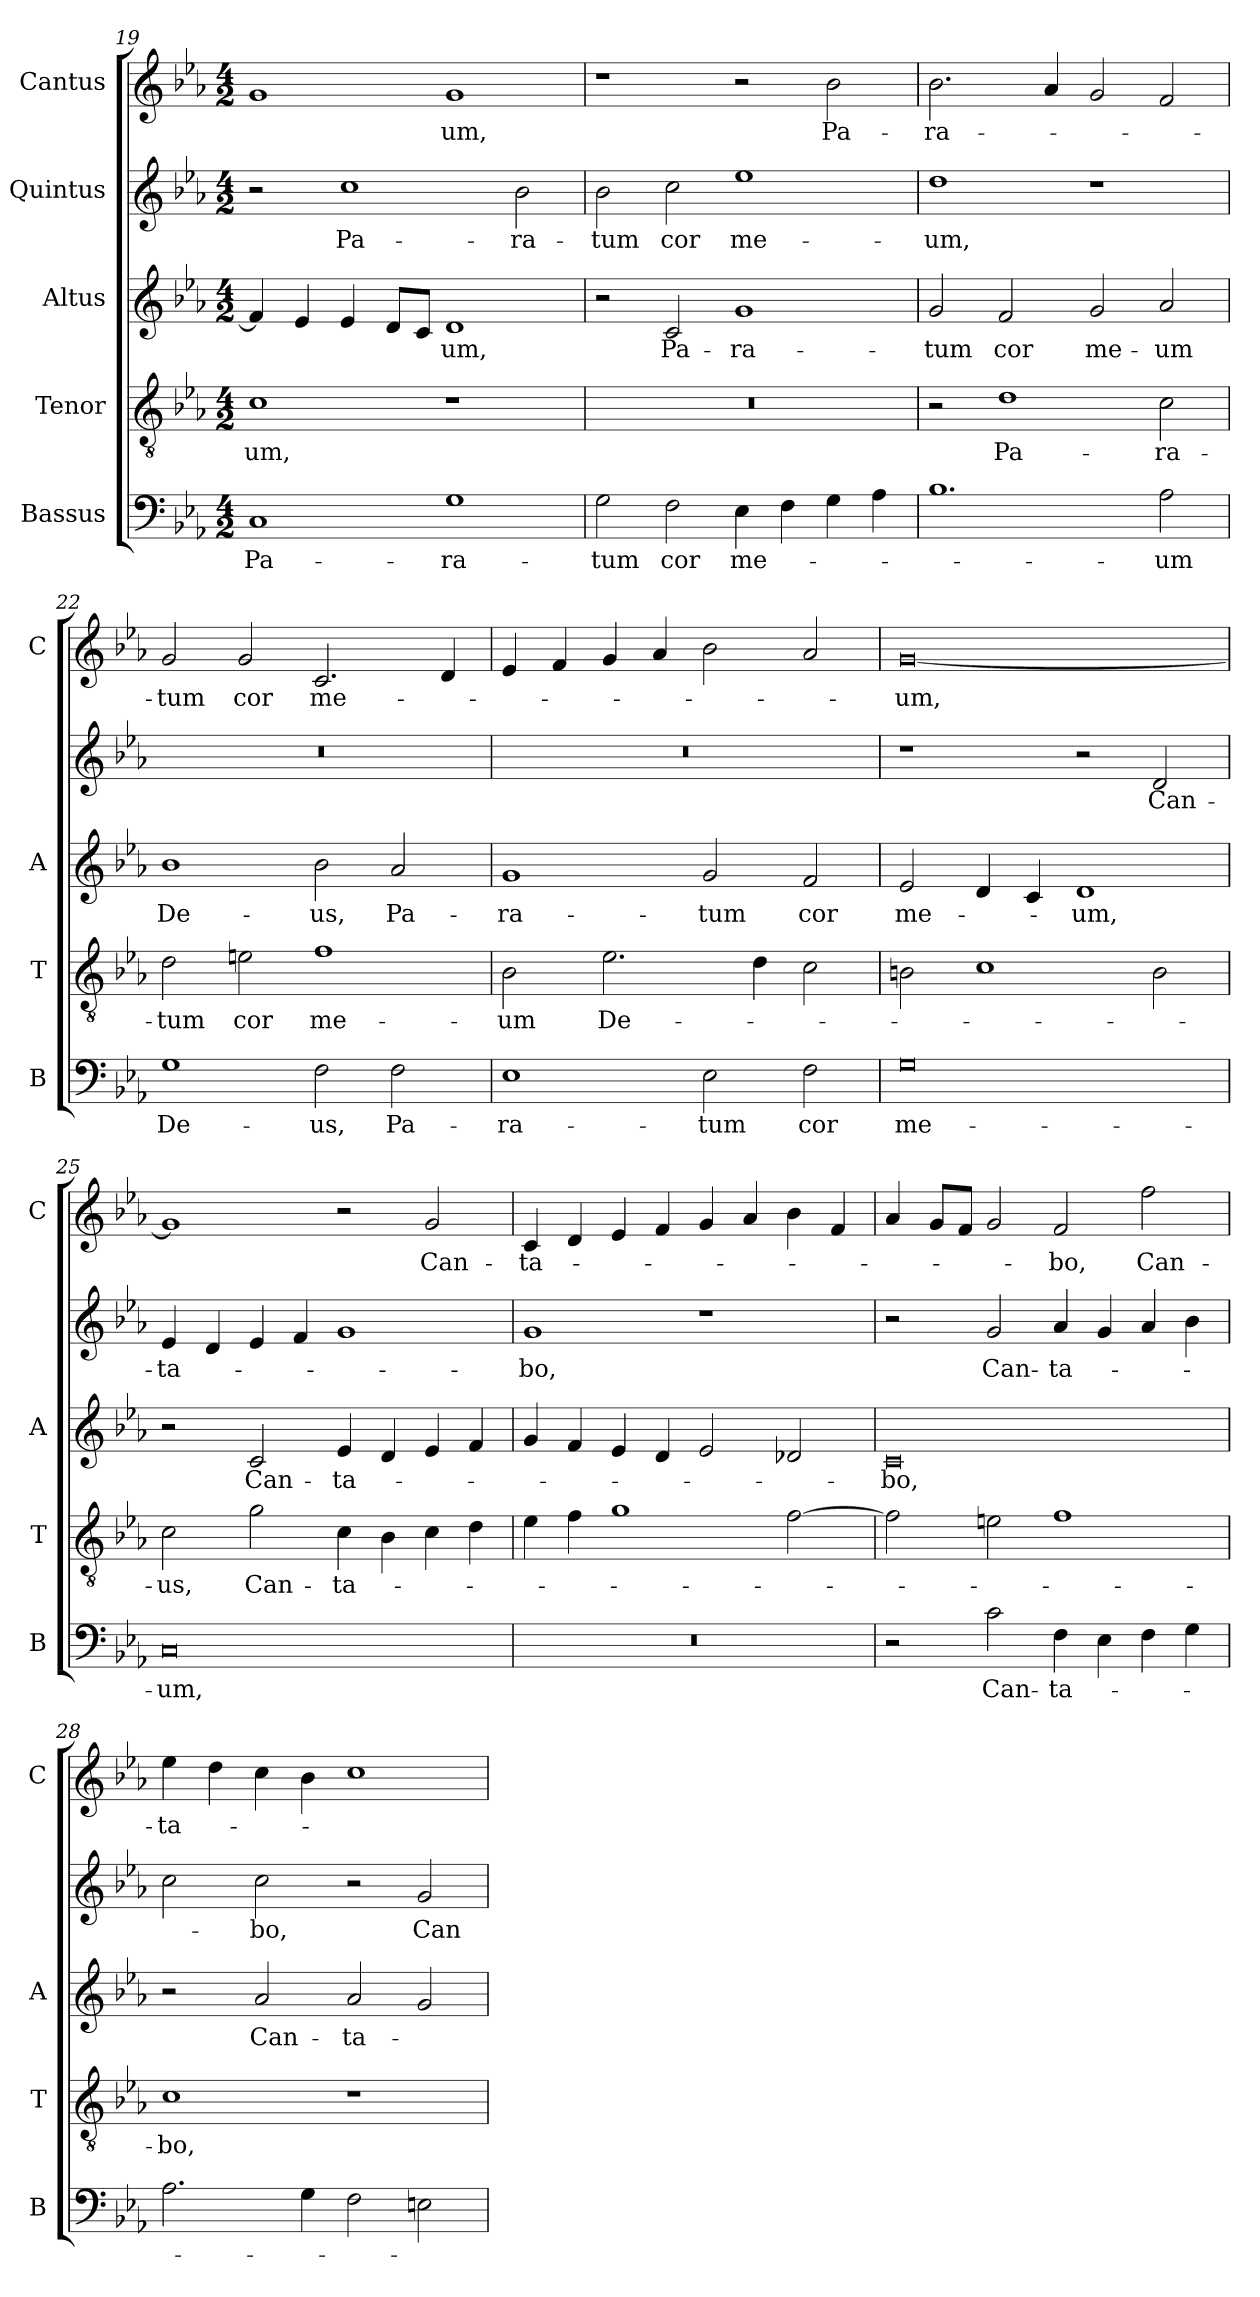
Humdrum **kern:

**kern	**text	**kern	**text	**kern	**text	**kern	**text	**kern	**text
*part5	*part5	*part4	*part4	*part3	*part3	*part2	*part2	*part1	*part1
*staff5	*staff5	*staff4	*staff4	*staff3	*staff3	*staff2	*staff2	*staff1	*staff1
*I"Bassus	*	*I"Tenor	*	*I"Altus	*	*I"Quintus	*	*I"Cantus	*
*I'B	*	*I'T	*	*I'A	*	*	*	*I'C	*
*clefF4	*	*clefGv2	*	*clefG2	*	*clefG2	*	*clefG2	*
*k[b-e-a-]	*	*k[b-e-a-]	*	*k[b-e-a-]	*	*k[b-e-a-]	*	*k[b-e-a-]	*
*E-:	*	*E-:	*	*E-:	*	*E-:	*	*E-:	*
*M4/2	*	*M4/2	*	*M4/2	*	*M4/2	*	*M4/2	*
=19	=19	=19	=19	=19	=19	=19	=19	=19	=19
!	!LO:LY:b	!	!LO:LY:b	!	!	!	!	!	!
1C	Pa-	1c	-um,	4f/]	.	2r	.	1g	.
.	.	.	.	4e-/	.	.	.	.	.
!	!	!	!	!	!	!	!LO:LY:b	!	!
.	.	.	.	4e-/	.	1cc	Pa-	.	.
.	.	.	.	8d/L	.	.	.	.	.
.	.	.	.	8c/J	.	.	.	.	.
!	!LO:LY:b	!	!	!	!LO:LY:b	!	!	!	!LO:LY:b
1G	-ra-	1r	.	1d	-um,	.	.	1g	-um,
!	!	!	!	!	!	!	!LO:LY:b	!	!
.	.	.	.	.	.	2b-\	-ra-	.	.
!!LO:LB:g=z
=20	=20	=20	=20	=20	=20	=20	=20	=20	=20
!	!LO:LY:b	!	!	!	!	!	!LO:LY:b	!	!
2G\	-tum	0r	.	2r	.	2b-\	-tum	1r	.
!	!LO:LY:b	!	!	!	!LO:LY:b	!	!LO:LY:b	!	!
2F\	cor	.	.	2c/	Pa-	2cc\	cor	.	.
!	!LO:LY:b	!	!	!	!LO:LY:b	!	!LO:LY:b	!	!
4E-\	me-	.	.	1g	-ra-	1ee-	me-	2r	.
4F\	.	.	.	.	.	.	.	.	.
!	!	!	!	!	!	!	!	!	!LO:LY:b
4G\	.	.	.	.	.	.	.	2b-\	Pa-
4A-\	.	.	.	.	.	.	.	.	.
=21	=21	=21	=21	=21	=21	=21	=21	=21	=21
!	!	!	!	!	!LO:LY:b	!	!LO:LY:b	!	!LO:LY:b
1.B-	.	2r	.	2g/	-tum	1dd	-um,	2.b-\	-ra-
!	!	!	!LO:LY:b	!	!LO:LY:b	!	!	!	!
.	.	1d	Pa-	2f/	cor	.	.	.	.
.	.	.	.	.	.	.	.	4a-/	.
!	!	!	!	!	!LO:LY:b	!	!	!	!
.	.	.	.	2g/	me-	1r	.	2g/	.
!	!LO:LY:b	!	!LO:LY:b	!	!LO:LY:b	!	!	!	!
2A-\	-um	2c\	-ra-	2a-/	-um	.	.	2f/	.
=22	=22	=22	=22	=22	=22	=22	=22	=22	=22
!	!LO:LY:b	!	!LO:LY:b	!	!LO:LY:b	!	!	!	!LO:LY:b
1G	De-	2d\	-tum	1b-	De-	0r	.	2g/	-tum
!	!	!	!LO:LY:b	!	!	!	!	!	!LO:LY:b
.	.	2en\	cor	.	.	.	.	2g/	cor
!	!LO:LY:b	!	!LO:LY:b	!	!LO:LY:b	!	!	!	!LO:LY:b
2F\	-us,	1f	me-	2b-\	-us,	.	.	2.c/	me-
!	!LO:LY:b	!	!	!	!LO:LY:b	!	!	!	!
2F\	Pa-	.	.	2a-/	Pa-	.	.	.	.
.	.	.	.	.	.	.	.	4d/	.
=23	=23	=23	=23	=23	=23	=23	=23	=23	=23
!	!LO:LY:b	!	!LO:LY:b	!	!LO:LY:b	!	!	!	!
1E-	-ra-	2B-\	-um	1g	-ra-	0r	.	4e-/	.
.	.	.	.	.	.	.	.	4f/	.
!	!	!	!LO:LY:b	!	!	!	!	!	!
.	.	2.e-\	De-	.	.	.	.	4g/	.
.	.	.	.	.	.	.	.	4a-/	.
!	!LO:LY:b	!	!	!	!LO:LY:b	!	!	!	!
2E-\	-tum	.	.	2g/	-tum	.	.	2b-\	.
.	.	4d\	.	.	.	.	.	.	.
!	!LO:LY:b	!	!	!	!LO:LY:b	!	!	!	!
2F\	cor	2c\	.	2f/	cor	.	.	2a-/	.
=24	=24	=24	=24	=24	=24	=24	=24	=24	=24
!	!LO:LY:b	!	!	!	!LO:LY:b	!	!	!	!LO:LY:b
0G	me-	2Bn\	.	2e-/	me-	1r	.	[0g	-um,
.	.	1c	.	4d/	.	.	.	.	.
.	.	.	.	4c/	.	.	.	.	.
!	!	!	!	!	!LO:LY:b	!	!	!	!
.	.	.	.	1d	-um,	2r	.	.	.
!	!	!	!	!	!	!	!LO:LY:b	!	!
.	.	2B\	.	.	.	2d/	Can-	.	.
!!LO:PB:g=z
=25	=25	=25	=25	=25	=25	=25	=25	=25	=25
!	!LO:LY:b	!	!LO:LY:b	!	!	!	!LO:LY:b	!	!
0C	-um,	2c\	-us,	2r	.	4e-/	-ta-	1g]	.
.	.	.	.	.	.	4d/	.	.	.
!	!	!	!LO:LY:b	!	!LO:LY:b	!	!	!	!
.	.	2g\	Can-	2c/	Can-	4e-/	.	.	.
.	.	.	.	.	.	4f/	.	.	.
!	!	!	!LO:LY:b	!	!LO:LY:b	!	!	!	!
.	.	4c\	-ta-	4e-/	-ta-	1g	.	2r	.
.	.	4B-\	.	4d/	.	.	.	.	.
!	!	!	!	!	!	!	!	!	!LO:LY:b
.	.	4c\	.	4e-/	.	.	.	2g/	Can-
.	.	4d\	.	4f/	.	.	.	.	.
=26	=26	=26	=26	=26	=26	=26	=26	=26	=26
!	!	!	!	!	!	!	!LO:LY:b	!	!LO:LY:b
0r	.	4e-\	.	4g/	.	1g	-bo,	4c/	-ta-
.	.	4f\	.	4f/	.	.	.	4d/	.
.	.	1g	.	4e-/	.	.	.	4e-/	.
.	.	.	.	4d/	.	.	.	4f/	.
.	.	.	.	2e-/	.	1r	.	4g/	.
.	.	.	.	.	.	.	.	4a-/	.
.	.	[2f\	.	2d-X/	.	.	.	4b-\	.
.	.	.	.	.	.	.	.	4f/	.
=27	=27	=27	=27	=27	=27	=27	=27	=27	=27
!	!	!	!	!	!LO:LY:b	!	!	!	!
2r	.	2f\]	.	0c	-bo,	2r	.	4a-/	.
.	.	.	.	.	.	.	.	8g/L	.
.	.	.	.	.	.	.	.	8f/J	.
!	!LO:LY:b	!	!	!	!	!	!LO:LY:b	!	!
2c\	Can-	2en\	.	.	.	2g/	Can-	2g/	.
!	!LO:LY:b	!	!	!	!	!	!LO:LY:b	!	!LO:LY:b
4F\	-ta-	1f	.	.	.	4a-/	-ta-	2f/	-bo,
4E-\	.	.	.	.	.	4g/	.	.	.
!	!	!	!	!	!	!	!	!	!LO:LY:b
4F\	.	.	.	.	.	4a-/	.	2ff\	Can-
4G\	.	.	.	.	.	4b-\	.	.	.
=28	=28	=28	=28	=28	=28	=28	=28	=28	=28
!	!	!	!LO:LY:b	!	!	!	!	!	!LO:LY:b
2.A-\	.	1c	-bo,	2r	.	2cc\	.	4ee-\	-ta-
.	.	.	.	.	.	.	.	4dd\	.
!	!	!	!	!	!LO:LY:b	!	!LO:LY:b	!	!
.	.	.	.	2a-/	Can-	2cc\	-bo,	4cc\	.
4G\	.	.	.	.	.	.	.	4b-\	.
!	!	!	!	!	!LO:LY:b	!	!	!	!
2F\	.	1r	.	2a-/	-ta-	2r	.	1cc	.
!	!	!	!	!	!	!	!LO:LY:b	!	!
2En\	.	.	.	2g/	.	2g/	Can-	.	.
=	=	=	=	=	=	=	=	=	=
*-	*-	*-	*-	*-	*-	*-	*-	*-	*-
